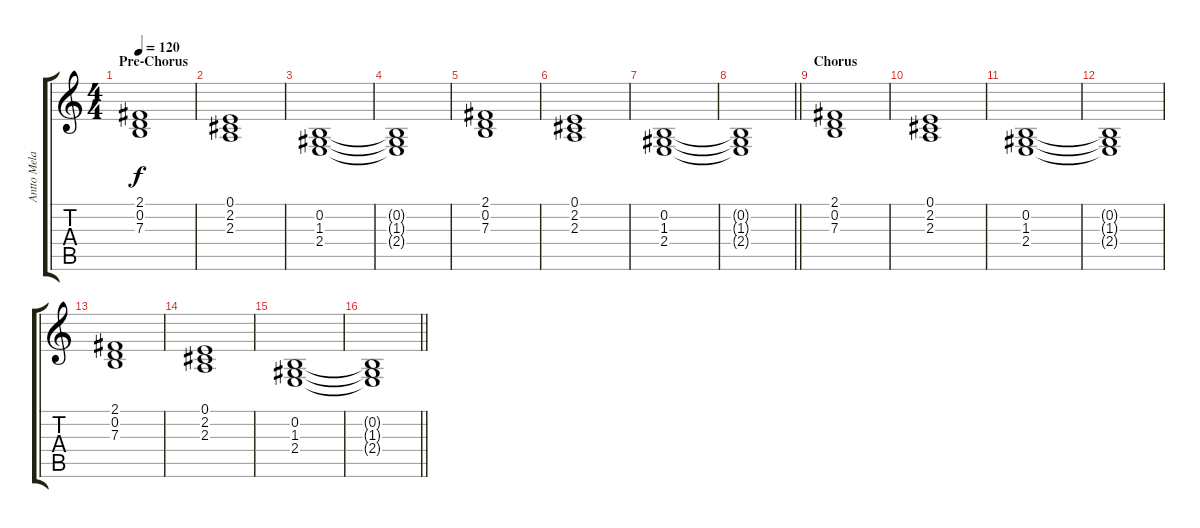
\track ("Antto Melasniemi (Keyboard)" "Antto Mela") {instrument churchorgan}
\staff {score tabs}
\tuning (E4 B3 G3 D3 A2 E2) {hide}
\ts (4 4)
\section ("" "Pre-Chorus")
\tempo 120
\clef g2
\ks c
(2.1 0.2 7.3).1{dy f} |
(0.1 2.2 2.3).1 |
(0.2 1.3 2.4).1 |
(0.2{t} 1.3{t} 2.4{t}).1 |
(2.1 0.2 7.3).1 |
(0.1 2.2 2.3).1 |
(0.2 1.3 2.4).1 |
\barLineRight lightlight
(0.2{t} 1.3{t} 2.4{t}).1 |
\section ("" "Chorus")
(2.1 0.2 7.3).1 |
(0.1 2.2 2.3).1 |
(0.2 1.3 2.4).1 |
(0.2{t} 1.3{t} 2.4{t}).1 |
(2.1 0.2 7.3).1 |
(0.1 2.2 2.3).1 |
(0.2 1.3 2.4).1 |
\barLineRight lightlight
(0.2{t} 1.3{t} 2.4{t}).1
